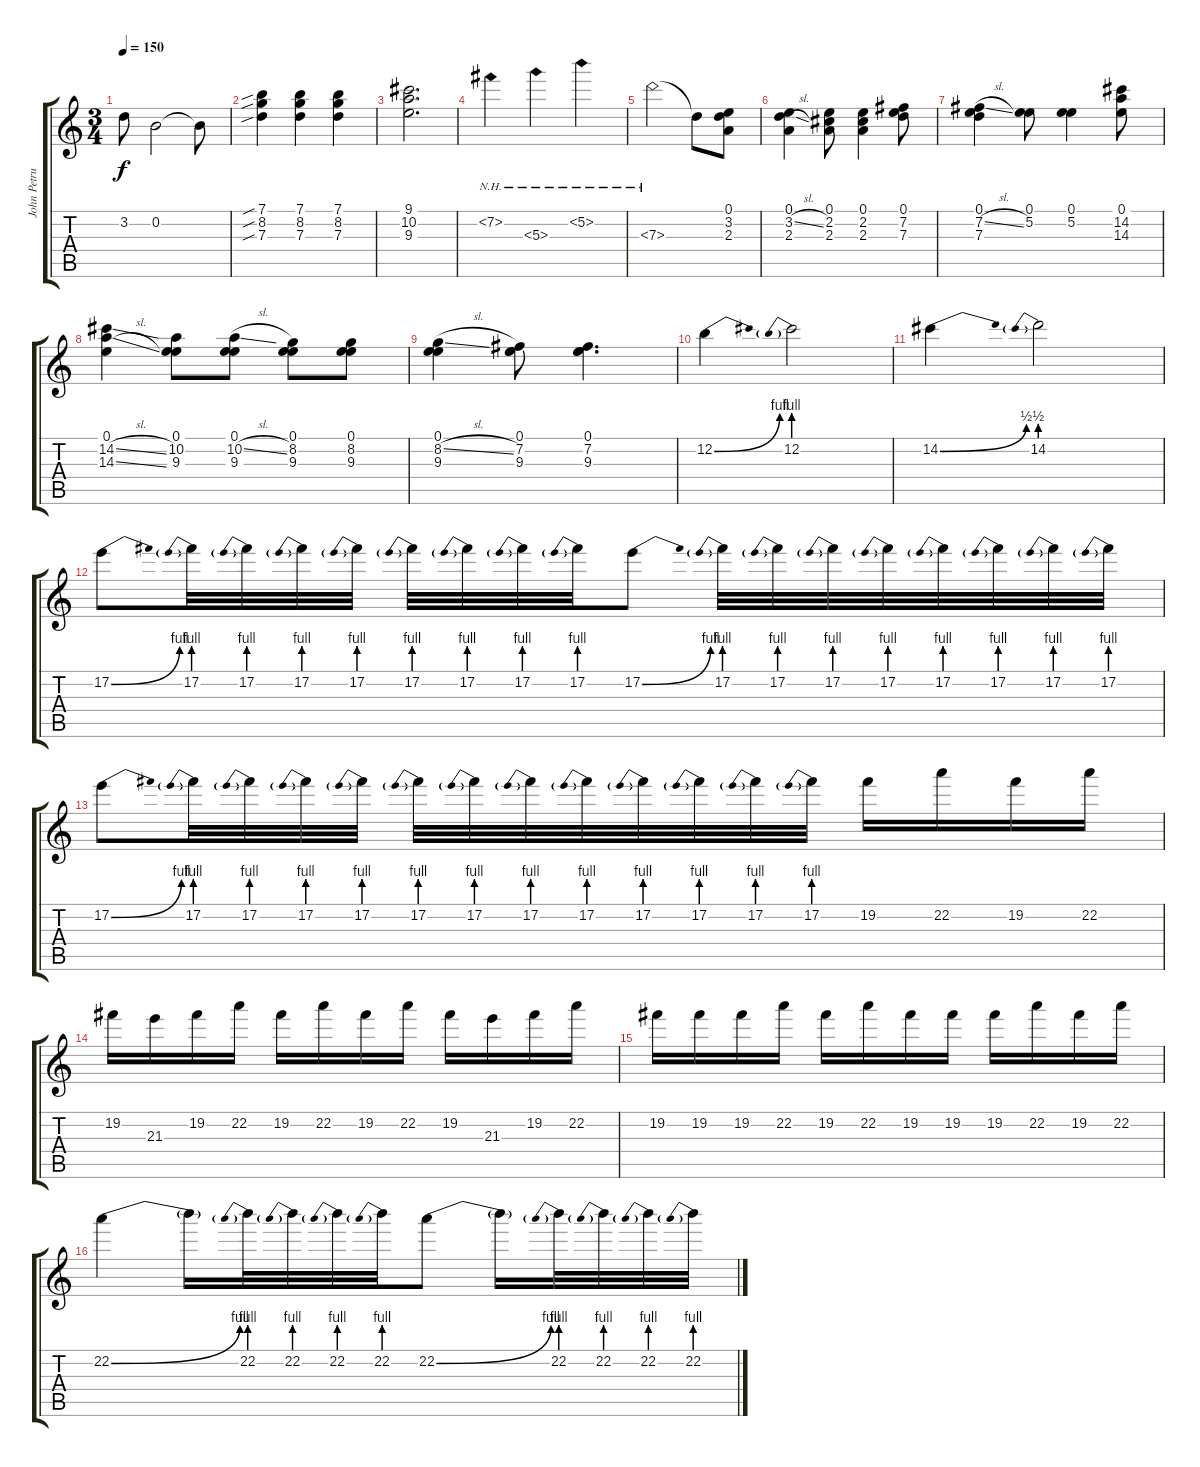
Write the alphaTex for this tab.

\track ("John Petrucci" "John Petru") {instrument distortionguitar}
\staff {score tabs}
\tuning (E4 B3 G3 D3 A2 E2) {hide}
\ts (3 4)
\tempo 150
\clef g2
\ks c
3.2.8{dy f} 0.2.2 0.2{t}.8 |
(7.1{sib} 8.2{sib} 7.3{sib}).4 (7.1 8.2 7.3).4 (7.1 8.2 7.3).4 |
(9.1 10.2 9.3).2{d} |
7.2{nh}.4 5.3{nh}.4 5.2{nh}.4 |
7.3{nh}.2 7.3{t}.8 (0.1 3.2 2.3).8 |
(0.1 3.2{sl} 2.3).4 (0.1 2.2 2.3).8 (0.1 2.2 2.3).4 (0.1 7.2 7.3).8 |
(0.1 7.2{sl} 7.3).4 (0.1 5.2).8 (0.1 5.2).4 (0.1 14.2 14.3).8 |
(0.1 14.2{sl} 14.3{sl}).4 (0.1 10.2 9.3).8 (0.1 10.2{sl} 9.3).8 (0.1 8.2 9.3).8 (0.1 8.2 9.3).8 |
(0.1 8.2{sl} 9.3).4 (0.1 7.2 9.3).8 (0.1 7.2 9.3).4{d} |
12.2{be (bend 0 0 60 4)}.4 12.2{be (prebend 0 4 60 4)}.2 |
14.2{be (bend 0 0 60 2)}.4 14.2{be (prebend 0 2 60 2)}.2 |
17.2{be (bend 0 0 60 4)}.8 17.2{be (prebend 0 4 60 4)}.32 17.2{be (prebend 0 4 60 4)}.32 17.2{be (prebend 0 4 60 4)}.32 17.2{be (prebend 0 4 60 4)}.32 17.2{be (prebend 0 4 60 4)}.32 17.2{be (prebend 0 4 60 4)}.32 17.2{be (prebend 0 4 60 4)}.32 17.2{be (prebend 0 4 60 4)}.32 17.2{be (bend 0 0 60 4)}.8 17.2{be (prebend 0 4 60 4)}.32 17.2{be (prebend 0 4 60 4)}.32 17.2{be (prebend 0 4 60 4)}.32 17.2{be (prebend 0 4 60 4)}.32 17.2{be (prebend 0 4 60 4)}.32 17.2{be (prebend 0 4 60 4)}.32 17.2{be (prebend 0 4 60 4)}.32 17.2{be (prebend 0 4 60 4)}.32 |
17.2{be (bend 0 0 60 4)}.8 17.2{be (prebend 0 4 60 4)}.32 17.2{be (prebend 0 4 60 4)}.32 17.2{be (prebend 0 4 60 4)}.32 17.2{be (prebend 0 4 60 4)}.32 17.2{be (prebend 0 4 60 4)}.32 17.2{be (prebend 0 4 60 4)}.32 17.2{be (prebend 0 4 60 4)}.32 17.2{be (prebend 0 4 60 4)}.32 17.2{be (prebend 0 4 60 4)}.32 17.2{be (prebend 0 4 60 4)}.32 17.2{be (prebend 0 4 60 4)}.32 17.2{be (prebend 0 4 60 4)}.32 19.2.16 22.2.16 19.2.16 22.2.16 |
19.2.16 21.3.16 19.2.16 22.2.16 19.2.16 22.2.16 19.2.16 22.2.16 19.2.16 21.3.16 19.2.16 22.2.16 |
19.2.16 19.2.16 19.2.16 22.2.16 19.2.16 22.2.16 19.2.16 19.2.16 19.2.16 22.2.16 19.2.16 22.2.16 |
22.2{be (bend 0 0 60 4)}.4 22.2{t}.16 22.2{be (prebend 0 4 60 4)}.32 22.2{be (prebend 0 4 60 4)}.32 22.2{be (prebend 0 4 60 4)}.32 22.2{be (prebend 0 4 60 4)}.32 22.2{be (bend 0 0 60 4)}.8 22.2{t}.16 22.2{be (prebend 0 4 60 4)}.32 22.2{be (prebend 0 4 60 4)}.32 22.2{be (prebend 0 4 60 4)}.32 22.2{be (prebend 0 4 60 4)}.32
